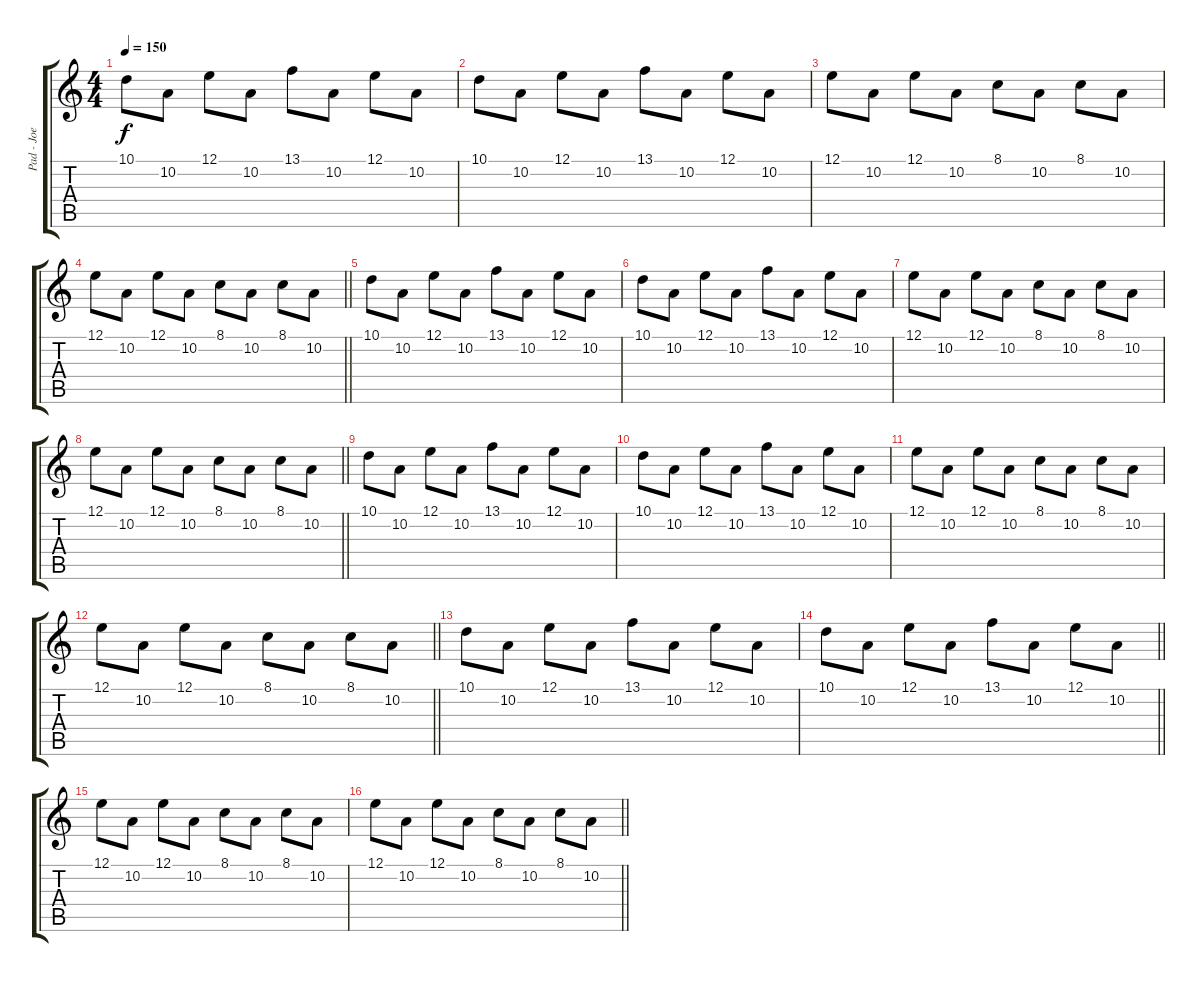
\track ("Pad - Joe Hahn" "Pad - Joe ") {instrument lead1square}
\staff {score tabs}
\tuning (E4 B3 G3 D3 A2 E2) {hide}
\ts (4 4)
\tempo 150
\clef g2
\ks c
10.1.8{dy f} 10.2.8 12.1.8 10.2.8 13.1.8 10.2.8 12.1.8 10.2.8 |
10.1.8 10.2.8 12.1.8 10.2.8 13.1.8 10.2.8 12.1.8 10.2.8 |
12.1.8 10.2.8 12.1.8 10.2.8 8.1.8 10.2.8 8.1.8 10.2.8 |
\barLineRight lightlight
12.1.8 10.2.8 12.1.8 10.2.8 8.1.8 10.2.8 8.1.8 10.2.8 |
10.1.8 10.2.8 12.1.8 10.2.8 13.1.8 10.2.8 12.1.8 10.2.8 |
10.1.8 10.2.8 12.1.8 10.2.8 13.1.8 10.2.8 12.1.8 10.2.8 |
12.1.8 10.2.8 12.1.8 10.2.8 8.1.8 10.2.8 8.1.8 10.2.8 |
\barLineRight lightlight
12.1.8 10.2.8 12.1.8 10.2.8 8.1.8 10.2.8 8.1.8 10.2.8 |
10.1.8 10.2.8 12.1.8 10.2.8 13.1.8 10.2.8 12.1.8 10.2.8 |
10.1.8 10.2.8 12.1.8 10.2.8 13.1.8 10.2.8 12.1.8 10.2.8 |
12.1.8 10.2.8 12.1.8 10.2.8 8.1.8 10.2.8 8.1.8 10.2.8 |
\barLineRight lightlight
12.1.8 10.2.8 12.1.8 10.2.8 8.1.8 10.2.8 8.1.8 10.2.8 |
10.1.8 10.2.8 12.1.8 10.2.8 13.1.8 10.2.8 12.1.8 10.2.8 |
\barLineRight lightlight
10.1.8 10.2.8 12.1.8 10.2.8 13.1.8 10.2.8 12.1.8 10.2.8 |
12.1.8 10.2.8 12.1.8 10.2.8 8.1.8 10.2.8 8.1.8 10.2.8 |
\barLineRight lightlight
12.1.8 10.2.8 12.1.8 10.2.8 8.1.8 10.2.8 8.1.8 10.2.8
